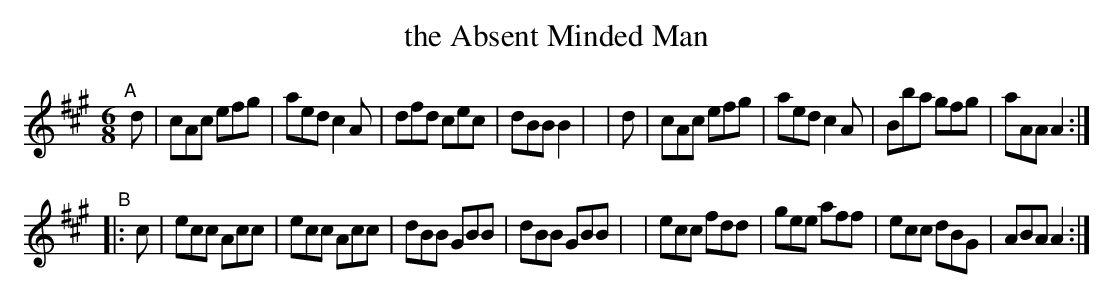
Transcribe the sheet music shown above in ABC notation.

X:1
T: the Absent Minded Man
M: 6/8
L: 1/8
K: A
"^A"[|] d \
| cAc efg | aed c2A | dfd cec | dBB B2 |\
| d | cAc efg | aed c2A | Bba gfg | aAA A2 :|
"^B"|: c \
| ecc Acc | ecc Acc | dBB GBB | dBB GBB |\
| ecc fdd | gee aff | ecc dBG | ABA A2 :|
